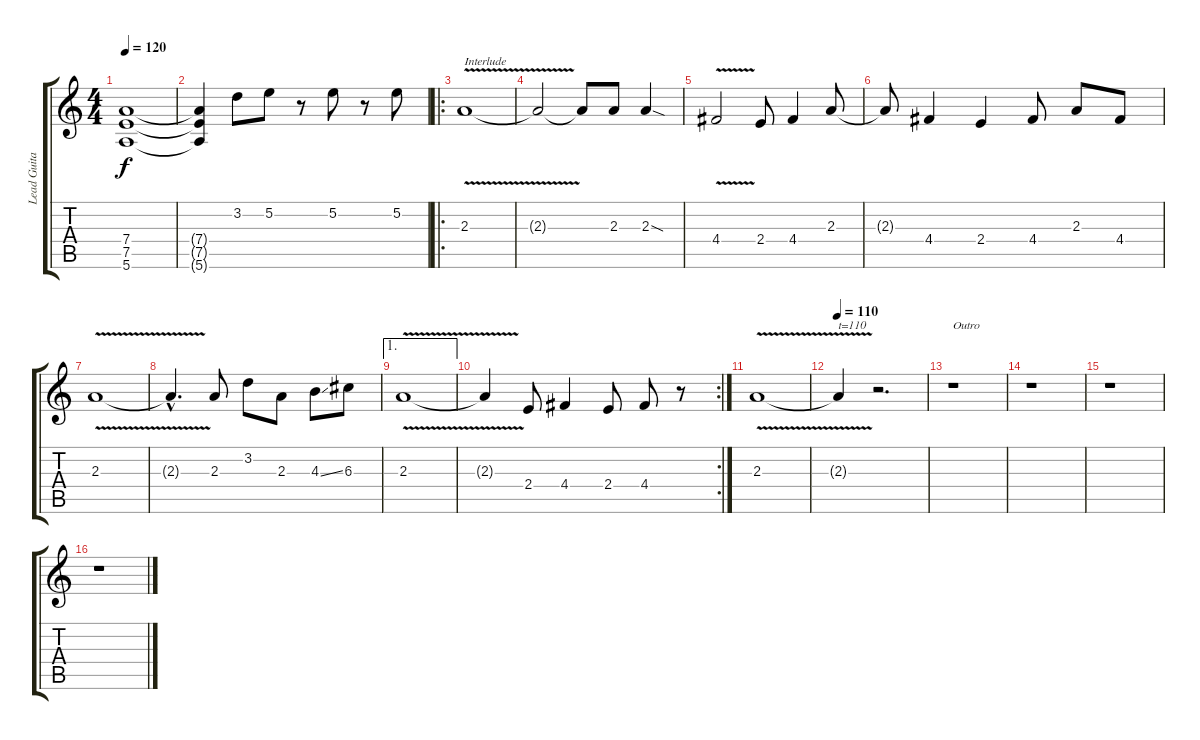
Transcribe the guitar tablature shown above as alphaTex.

\track ("Lead Guitar" "Lead Guita") {instrument distortionguitar}
\staff {score tabs}
\tuning (E4 B3 G3 D3 A2 E2) {hide}
\ts (4 4)
\tempo 120
\clef g2
\ks c
(7.4 7.5 5.6).1{dy f} |
(7.4{t} 7.5{t} 5.6{t}).4 3.2.8 5.2.8 r.8 5.2.8 r.8 5.2.8 |
\ro
2.3{v}.1{txt "Interlude"} |
2.3{t}.2 2.3{t}.8 2.3.8 2.3{sod}.4 |
4.4{v}.2 2.4.8 4.4.4 2.3.8 |
2.3{t}.8 4.4.4 2.4.4 4.4.8 2.3.8 4.4.8 |
2.3{v}.1 |
2.3{hac t}.4{d} 2.3.8 3.2.8 2.3.8 4.3{ss}.8 6.3.8 |
\ae 1
2.3{v}.1 |
\rc 2
2.3{t}.4 2.4.8 4.4.4 2.4.8 4.4.8 r.8 |
2.3{v}.1 |
\tempo 110
2.3{t}.4{txt "t=110"} r.2{d} |
r.1{txt "Outro"} |
r.1 |
r.1 |
r.1
